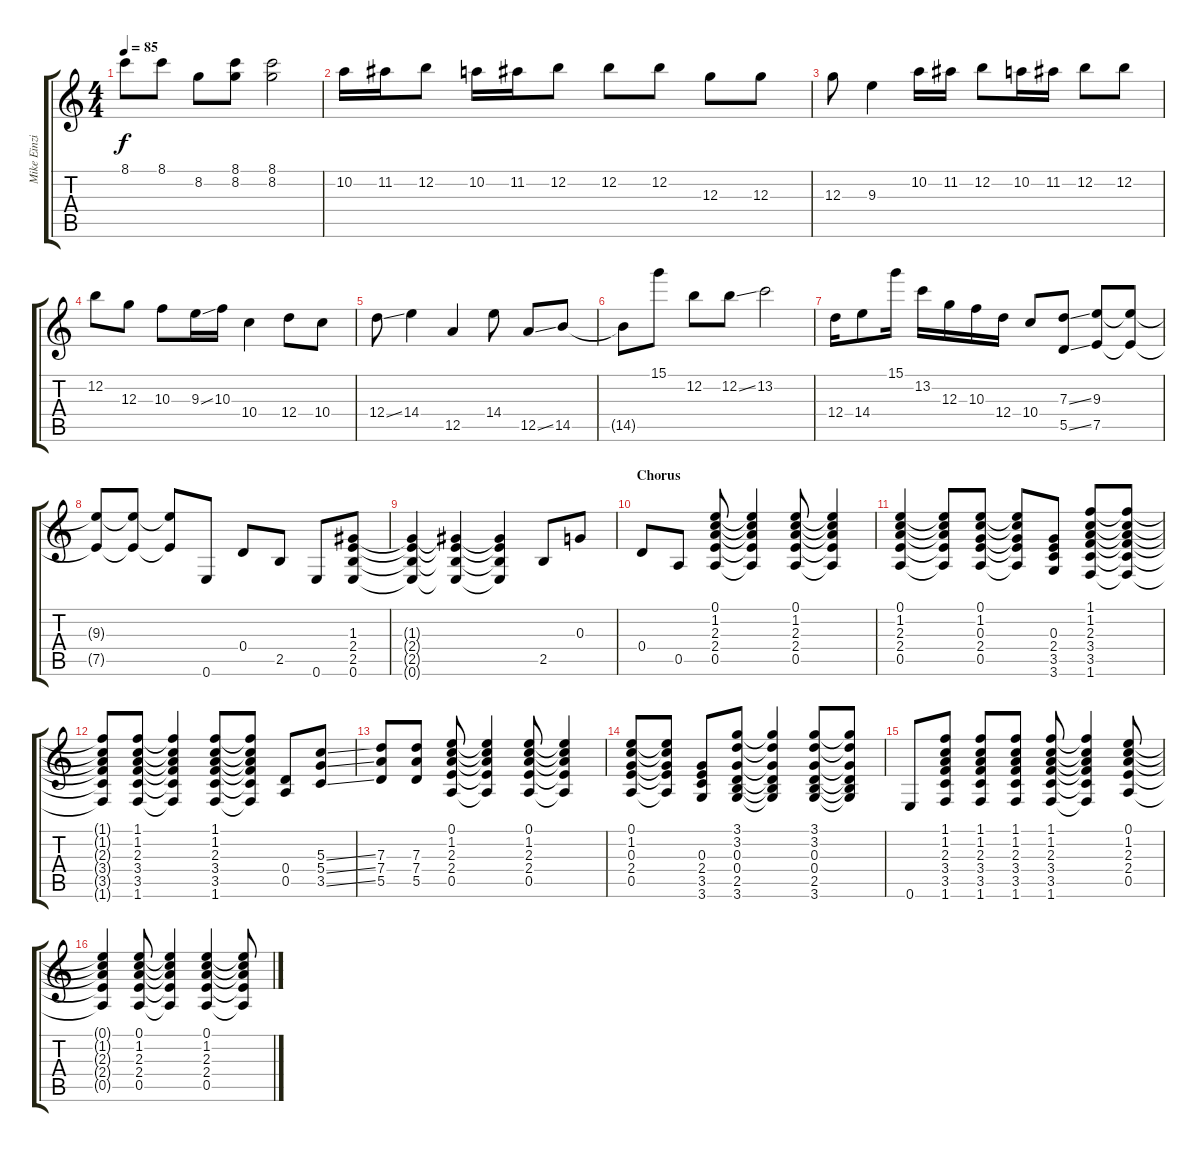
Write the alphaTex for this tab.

\track ("Mike Einziger" "Mike Einzi") {instrument electricguitarjazz}
\staff {score tabs}
\tuning (E4 B3 G3 D3 A2 E2) {hide}
\ts (4 4)
\tempo 85
\clef g2
\ks c
8.1.8{dy f} 8.1.8 8.2.8 (8.1 8.2).8 (8.1 8.2).2 |
10.2.16 11.2.16 12.2.8 10.2.16 11.2.16 12.2.8 12.2.8 12.2.8 12.3.8 12.3.8 |
12.3.8 9.3.4 10.2.16 11.2.16 12.2.8 10.2.16 11.2.16 12.2.8 12.2.8 |
12.2.8 12.3.8 10.3.8 9.3{ss}.16 10.3.16 10.4.4 12.4.8 10.4.8 |
12.4{ss}.8 14.4.4 12.5.4 14.4.8 12.5{ss}.8 14.5.8 |
14.5{t}.8 15.1.8 12.2.8 12.2{ss}.8 13.2.2 |
12.4.16 14.4.8 15.1.16 13.2.16 12.3.16 10.3.16 12.4.16 10.4.8 (7.3{ss} 5.5{ss}).8 (9.3 7.5).8 (9.3{t} 7.5{t}).8 |
(9.3{t} 7.5{t}).8 (9.3{t} 7.5{t}).8 (9.3{t} 7.5{t}).8 0.6.8 0.4.8 2.5.8 0.6.8 (1.3 2.4 2.5 0.6).8 |
(1.3{t} 2.4{t} 2.5{t} 0.6{t}).4 (1.3{t} 2.4{t} 2.5{t} 0.6{t}).4 (1.3{t} 2.4{t} 2.5{t} 0.6{t}).4 2.5.8 0.3.8 |
\section ("" "Chorus")
0.4.8 0.5.8 (0.1 1.2 2.3 2.4 0.5).8 (0.1{t} 1.2{t} 2.3{t} 2.4{t} 0.5{t}).4 (0.1 1.2 2.3 2.4 0.5).8 (0.1{t} 1.2{t} 2.3{t} 2.4{t} 0.5{t}).4 |
(0.1 1.2 2.3 2.4 0.5).4 (0.1{t} 1.2{t} 2.3{t} 2.4{t} 0.5{t}).8 (0.1 1.2 0.3 2.4 0.5).8 (0.1{t} 1.2{t} 0.3{t} 2.4{t} 0.5{t}).8 (0.3 2.4 3.5 3.6).8 (1.1 1.2 2.3 3.4 3.5 1.6).8 (1.1{t} 1.2{t} 2.3{t} 3.4{t} 3.5{t} 1.6{t}).8 |
(1.1{t} 1.2{t} 2.3{t} 3.4{t} 3.5{t} 1.6{t}).8 (1.1 1.2 2.3 3.4 3.5 1.6).8 (1.1{t} 1.2{t} 2.3{t} 3.4{t} 3.5{t} 1.6{t}).4 (1.1 1.2 2.3 3.4 3.5 1.6).8 (1.1{t} 1.2{t} 2.3{t} 3.4{t} 3.5{t} 1.6{t}).8 (0.4 0.5).8 (5.3{ss} 5.4{ss} 3.5{ss}).8 |
(7.3 7.4 5.5).8 (7.3 7.4 5.5).8 (0.1 1.2 2.3 2.4 0.5).8 (0.1{t} 1.2{t} 2.3{t} 2.4{t} 0.5{t}).4 (0.1 1.2 2.3 2.4 0.5).8 (0.1{t} 1.2{t} 2.3{t} 2.4{t} 0.5{t}).4 |
(0.1 1.2 0.3 2.4 0.5).8 (0.1{t} 1.2{t} 0.3{t} 2.4{t} 0.5{t}).8 (0.3 2.4 3.5 3.6).8 (3.1 3.2 0.3 0.4 2.5 3.6).8 (3.1{t} 3.2{t} 0.3{t} 0.4{t} 2.5{t} 3.6{t}).4 (3.1 3.2 0.3 0.4 2.5 3.6).8 (3.1{t} 3.2{t} 0.3{t} 0.4{t} 2.5{t} 3.6{t}).8 |
0.6.8 (1.1 1.2 2.3 3.4 3.5 1.6).8 (1.1 1.2 2.3 3.4 3.5 1.6).8 (1.1 1.2 2.3 3.4 3.5 1.6).8 (1.1 1.2 2.3 3.4 3.5 1.6).8 (1.1{t} 1.2{t} 2.3{t} 3.4{t} 3.5{t} 1.6{t}).4 (0.1 1.2 2.3 2.4 0.5).8 |
(0.1{t} 1.2{t} 2.3{t} 2.4{t} 0.5{t}).4 (0.1 1.2 2.3 2.4 0.5).8 (0.1{t} 1.2{t} 2.3{t} 2.4{t} 0.5{t}).4 (0.1 1.2 2.3 2.4 0.5).4 (0.1{t} 1.2{t} 2.3{t} 2.4{t} 0.5{t}).8
